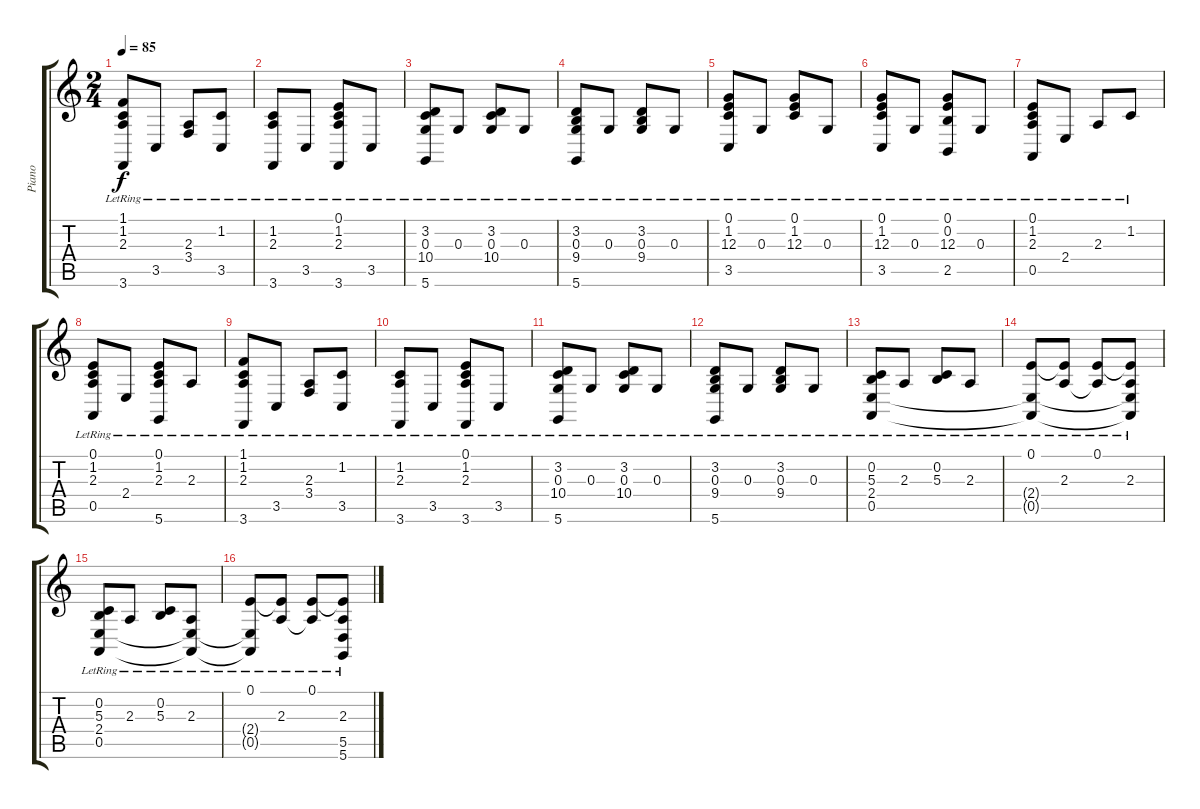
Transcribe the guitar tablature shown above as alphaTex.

\track ("Piano" "Piano") {instrument acousticgrandpiano}
\staff {score tabs}
\tuning (E4 B3 G3 D3 A2 D2) {hide}
\ts (2 4)
\tempo 85
\clef g2
\ks c
(1.1{lr} 1.2{lr} 2.3{lr} 3.6{lr}).8{dy f} 3.5{lr}.8 (2.3{lr} 3.4{lr}).8 (1.2{lr} 3.5{lr}).8 |
(1.2{lr} 2.3{lr} 3.6{lr}).8 3.5{lr}.8 (0.1{lr} 1.2{lr} 2.3{lr} 3.6{lr}).8 3.5{lr}.8 |
(3.2{lr} 0.3{lr} 10.4{lr} 5.6{lr}).8 0.3{lr}.8 (3.2{lr} 0.3{lr} 10.4{lr}).8 0.3{lr}.8 |
(3.2{lr} 0.3{lr} 9.4{lr} 5.6{lr}).8 0.3{lr}.8 (3.2{lr} 0.3{lr} 9.4{lr}).8 0.3{lr}.8 |
(0.1{lr} 1.2{lr} 12.3{lr} 3.5{lr}).8 0.3{lr}.8 (0.1{lr} 1.2{lr} 12.3{lr}).8 0.3{lr}.8 |
(0.1{lr} 1.2{lr} 12.3{lr} 3.5{lr}).8 0.3{lr}.8 (0.1{lr} 0.2{lr} 12.3{lr} 2.5{lr}).8 0.3{lr}.8 |
(0.1{lr} 1.2{lr} 2.3{lr} 0.5{lr}).8 2.4{lr}.8 2.3{lr}.8 1.2{lr}.8 |
(0.1{lr} 1.2{lr} 2.3{lr} 0.5{lr}).8 2.4{lr}.8 (0.1{lr} 1.2{lr} 2.3{lr} 5.6{lr}).8 2.3{lr}.8 |
(1.1{lr} 1.2{lr} 2.3{lr} 3.6{lr}).8 3.5{lr}.8 (2.3{lr} 3.4{lr}).8 (1.2{lr} 3.5{lr}).8 |
(1.2{lr} 2.3{lr} 3.6{lr}).8 3.5{lr}.8 (0.1{lr} 1.2{lr} 2.3{lr} 3.6{lr}).8 3.5{lr}.8 |
(3.2{lr} 0.3{lr} 10.4{lr} 5.6{lr}).8 0.3{lr}.8 (3.2{lr} 0.3{lr} 10.4{lr}).8 0.3{lr}.8 |
(3.2{lr} 0.3{lr} 9.4{lr} 5.6{lr}).8 0.3{lr}.8 (3.2{lr} 0.3{lr} 9.4{lr}).8 0.3{lr}.8 |
(0.2{lr} 5.3{lr} 2.4{lr} 0.5{lr}).8 2.3{lr}.8 (0.2{lr} 5.3{lr}).8 2.3{lr}.8 |
(0.1{lr} 2.4{t} 0.5{t}).8 (0.1{t} 2.3{lr}).8 (0.1{lr} 2.3{t}).8 (0.1{t} 2.3{lr} 2.4{t} 0.5{t}).8 |
(0.2{lr} 5.3{lr} 2.4{lr} 0.5{lr}).8 2.3{lr}.8 (0.2{lr} 5.3{lr}).8 (2.3{lr} 2.4{t} 0.5{t}).8 |
(0.1{lr} 2.4{t} 0.5{t}).8 (0.1{t} 2.3{lr}).8 (0.1{lr} 2.3{t}).8 (0.1{t} 2.3{lr} 5.5 5.6).8
